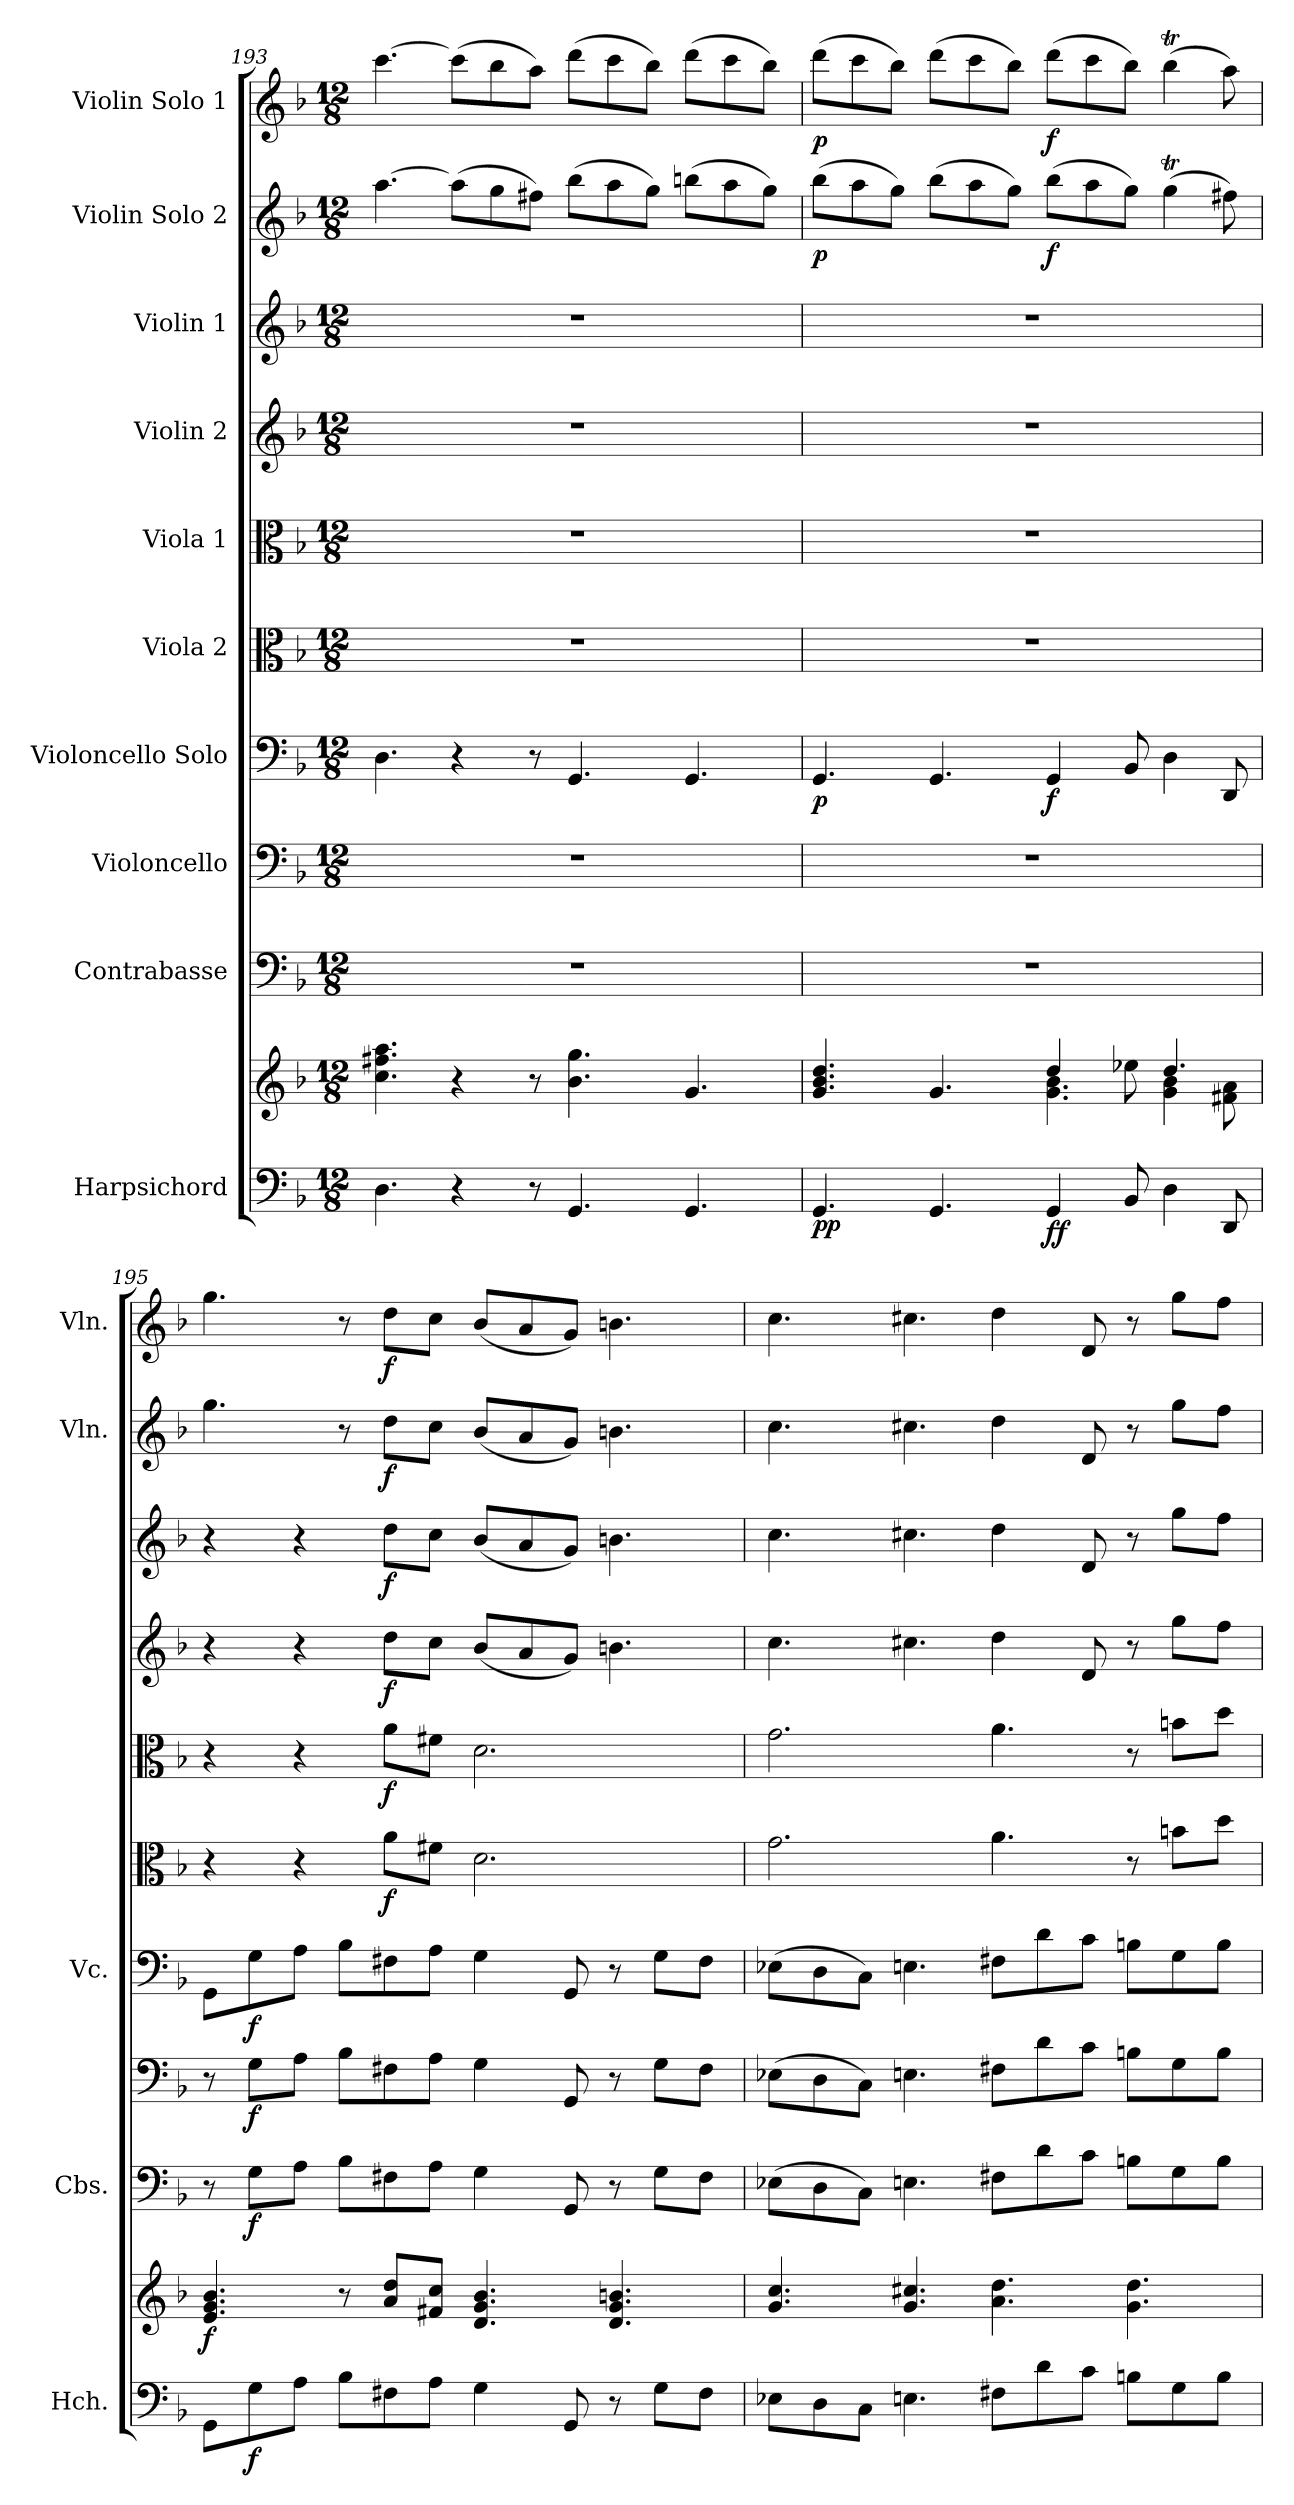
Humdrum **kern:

**kern	**kern	**dynam	**kern	**dynam	**kern	**dynam	**kern	**dynam	**kern	**dynam	**kern	**dynam	**kern	**dynam	**kern	**dynam	**kern	**dynam	**kern	**dynam
*part10	*part10	*part10	*part9	*part9	*part8	*part8	*part7	*part7	*part6	*part6	*part5	*part5	*part4	*part4	*part3	*part3	*part2	*part2	*part1	*part1
*staff11	*staff10	*staff10/11	*staff9	*staff9	*staff8	*staff8	*staff7	*staff7	*staff6	*staff6	*staff5	*staff5	*staff4	*staff4	*staff3	*staff3	*staff2	*staff2	*staff1	*staff1
*I"Harpsichord	*	*	*I"Contrabasse	*	*I"Violoncello	*	*I"Violoncello Solo	*	*I"Viola 2	*	*I"Viola 1	*	*I"Violin 2	*	*I"Violin 1	*	*I"Violin Solo 2	*	*I"Violin Solo 1	*
*I'Hch.	*	*	*I'Cbs.	*	*	*	*I'Vc.	*	*	*	*	*	*	*	*	*	*I'Vln.	*	*I'Vln.	*
*clefF4	*clefG2	*	*clefF4	*	*clefF4	*	*clefF4	*	*clefC3	*	*clefC3	*	*clefG2	*	*clefG2	*	*clefG2	*	*clefG2	*
*	*	*	*ITrd7c12	*	*	*	*	*	*	*	*	*	*	*	*	*	*	*	*	*
*k[b-]	*k[b-]	*	*k[b-]	*	*k[b-]	*	*k[b-]	*	*k[b-]	*	*k[b-]	*	*k[b-]	*	*k[b-]	*	*k[b-]	*	*k[b-]	*
*M12/8	*M12/8	*	*M12/8	*	*M12/8	*	*M12/8	*	*M12/8	*	*M12/8	*	*M12/8	*	*M12/8	*	*M12/8	*	*M12/8	*
=193	=193	=193	=193	=193	=193	=193	=193	=193	=193	=193	=193	=193	=193	=193	=193	=193	=193	=193	=193	=193
4.D\	4.cc\ 4.ff#X\ 4.aa\	.	1.r	.	1.r	.	4.D\	.	1.r	.	1.r	.	1.r	.	1.r	.	[4.aa\	.	[4.ccc\	.
4r	4r	.	.	.	.	.	4r	.	.	.	.	.	.	.	.	.	(>8aa\L]	.	(>8ccc\L]	.
.	.	.	.	.	.	.	.	.	.	.	.	.	.	.	.	.	8gg\	.	8bb-\	.
8r	8r	.	.	.	.	.	8r	.	.	.	.	.	.	.	.	.	8ff#X\J)	.	8aa\J)	.
4.GG/	4.b-\ 4.gg\	.	.	.	.	.	4.GG/	.	.	.	.	.	.	.	.	.	(>8bb-\L	.	(>8ddd\L	.
.	.	.	.	.	.	.	.	.	.	.	.	.	.	.	.	.	8aa\	.	8ccc\	.
.	.	.	.	.	.	.	.	.	.	.	.	.	.	.	.	.	8gg\J)	.	8bb-\J)	.
4.GG/	4.g/	.	.	.	.	.	4.GG/	.	.	.	.	.	.	.	.	.	(>8bbn\L	.	(>8ddd\L	.
.	.	.	.	.	.	.	.	.	.	.	.	.	.	.	.	.	8aa\	.	8ccc\	.
.	.	.	.	.	.	.	.	.	.	.	.	.	.	.	.	.	8gg\J)	.	8bb-\J)	.
=194	=194	=194	=194	=194	=194	=194	=194	=194	=194	=194	=194	=194	=194	=194	=194	=194	=194	=194	=194	=194
*	*^	*	*	*	*	*	*	*	*	*	*	*	*	*	*	*	*	*	*	*
!	!	!	!LO:DY:b=2	!	!	!	!	!	!	!	!	!	!	!	!	!	!	!	!	!	!
!	!	!	!LO:DY:n=1:b	!	!	!	!	!	!LO:DY:b	!	!	!	!	!	!	!	!	!	!LO:DY:b	!	!LO:DY:b
4.GG/	4.g/ 4.b-/ 4.dd/	2.ryy	p p	1.r	.	1.r	.	4.GG/	p	1.r	.	1.r	.	1.r	.	1.r	.	(>8bb-\L	p	(>8ddd\L	p
.	.	.	.	.	.	.	.	.	.	.	.	.	.	.	.	.	.	8aa\	.	8ccc\	.
.	.	.	.	.	.	.	.	.	.	.	.	.	.	.	.	.	.	8gg\J)	.	8bb-\J)	.
4.GG/	4.g/	.	.	.	.	.	.	4.GG/	.	.	.	.	.	.	.	.	.	(>8bb-\L	.	(>8ddd\L	.
.	.	.	.	.	.	.	.	.	.	.	.	.	.	.	.	.	.	8aa\	.	8ccc\	.
.	.	.	.	.	.	.	.	.	.	.	.	.	.	.	.	.	.	8gg\J)	.	8bb-\J)	.
!	!	!	!LO:DY:n=2:b=2	!	!	!	!	!	!	!	!	!	!	!	!	!	!	!	!	!	!
!	!	!	!LO:DY:n=3:b	!	!	!	!	!	!LO:DY:b	!	!	!	!	!	!	!	!	!	!LO:DY:b	!	!LO:DY:b
4GG/	4.g\ 4.b-\	4dd/	f f	.	.	.	.	4GG/	f	.	.	.	.	.	.	.	.	(>8bb-\L	f	(>8ddd\L	f
.	.	.	.	.	.	.	.	.	.	.	.	.	.	.	.	.	.	8aa\	.	8ccc\	.
8BB-/	.	8ee-X\	.	.	.	.	.	8BB-/	.	.	.	.	.	.	.	.	.	8gg\J)	.	8bb-\J)	.
4D\	4g\ 4b-\	4.dd/	.	.	.	.	.	4D\	.	.	.	.	.	.	.	.	.	(>4ggT\	.	(>4bb-T\	.
8DD/	8f#X\ 8a\	.	.	.	.	.	.	8DD/	.	.	.	.	.	.	.	.	.	8ff#X\)	.	8aa\)	.
*	*v	*v	*	*	*	*	*	*	*	*	*	*	*	*	*	*	*	*	*	*	*
=195	=195	=195	=195	=195	=195	=195	=195	=195	=195	=195	=195	=195	=195	=195	=195	=195	=195	=195	=195	=195
!	!	!LO:DY:b	!	!	!	!	!	!	!	!	!	!	!	!	!	!	!	!	!	!
8GG\L	4.e/ 4.g/ 4.b-/	f	8r	.	8r	.	8GG\L	.	4r	.	4r	.	4r	.	4r	.	4.gg\	.	4.gg\	.
!	!	!LO:DY:b=2	!	!LO:DY:b	!	!LO:DY:b	!	!LO:DY:b	!	!	!	!	!	!	!	!	!	!	!	!
8G\	.	f	8GG\L	f	8G\L	f	8G\	f	.	.	.	.	.	.	.	.	.	.	.	.
8A\J	.	.	8AA\J	.	8A\J	.	8A\J	.	4r	.	4r	.	4r	.	4r	.	.	.	.	.
8B-\L	8r	.	8BB-\L	.	8B-\L	.	8B-\L	.	.	.	.	.	.	.	.	.	8r	.	8r	.
!	!	!	!	!	!	!	!	!	!	!LO:DY:b	!	!LO:DY:b	!	!LO:DY:b	!	!LO:DY:b	!	!LO:DY:b	!	!LO:DY:b
8F#X\	8a/ 8dd/L	.	8FF#X\	.	8F#X\	.	8F#X\	.	8a\L	f	8a\L	f	8dd\L	f	8dd\L	f	8dd\L	f	8dd\L	f
8A\J	8f#X/ 8cc/J	.	8AA\J	.	8A\J	.	8A\J	.	8f#X\J	.	8f#X\J	.	8cc\J	.	8cc\J	.	8cc\J	.	8cc\J	.
4G\	4.d/ 4.g/ 4.b-/	.	4GG\	.	4G\	.	4G\	.	2.d\	.	2.d\	.	(<8b-/L	.	(<8b-/L	.	(<8b-/L	.	(<8b-/L	.
.	.	.	.	.	.	.	.	.	.	.	.	.	8a/	.	8a/	.	8a/	.	8a/	.
8GG/	.	.	8GGG/	.	8GG/	.	8GG/	.	.	.	.	.	8g/J)	.	8g/J)	.	8g/J)	.	8g/J)	.
8r	4.d/ 4.g/ 4.bn/	.	8r	.	8r	.	8r	.	.	.	.	.	4.bn\	.	4.bn\	.	4.bn\	.	4.bn\	.
8G\L	.	.	8GG\L	.	8G\L	.	8G\L	.	.	.	.	.	.	.	.	.	.	.	.	.
8F#\J	.	.	8FF#\J	.	8F#\J	.	8F#\J	.	.	.	.	.	.	.	.	.	.	.	.	.
=196	=196	=196	=196	=196	=196	=196	=196	=196	=196	=196	=196	=196	=196	=196	=196	=196	=196	=196	=196	=196
8E-X\L	4.g/ 4.cc/	.	(>8EE-X\L	.	(>8E-X\L	.	(>8E-X\L	.	2.g\	.	2.g\	.	4.cc\	.	4.cc\	.	4.cc\	.	4.cc\	.
8D\	.	.	8DD\	.	8D\	.	8D\	.	.	.	.	.	.	.	.	.	.	.	.	.
8C\J	.	.	8CC\J)	.	8C\J)	.	8C\J)	.	.	.	.	.	.	.	.	.	.	.	.	.
4.En\	4.g/ 4.cc#X/	.	4.EEn\	.	4.En\	.	4.En\	.	.	.	.	.	4.cc#X\	.	4.cc#X\	.	4.cc#X\	.	4.cc#X\	.
8F#X\L	4.a\ 4.dd\	.	8FF#X\L	.	8F#X\L	.	8F#X\L	.	4.a\	.	4.a\	.	4dd\	.	4dd\	.	4dd\	.	4dd\	.
8d\	.	.	8D\	.	8d\	.	8d\	.	.	.	.	.	.	.	.	.	.	.	.	.
8c\J	.	.	8C\J	.	8c\J	.	8c\J	.	.	.	.	.	8d/	.	8d/	.	8d/	.	8d/	.
8Bn\L	4.g\ 4.dd\	.	8BBn\L	.	8Bn\L	.	8Bn\L	.	8r	.	8r	.	8r	.	8r	.	8r	.	8r	.
8G\	.	.	8GG\	.	8G\	.	8G\	.	8bn\L	.	8bn\L	.	8gg\L	.	8gg\L	.	8gg\L	.	8gg\L	.
8B\J	.	.	8BB\J	.	8B\J	.	8B\J	.	8dd\J	.	8dd\J	.	8ff\J	.	8ff\J	.	8ff\J	.	8ff\J	.
=	=	=	=	=	=	=	=	=	=	=	=	=	=	=	=	=	=	=	=	=
*-	*-	*-	*-	*-	*-	*-	*-	*-	*-	*-	*-	*-	*-	*-	*-	*-	*-	*-	*-	*-
